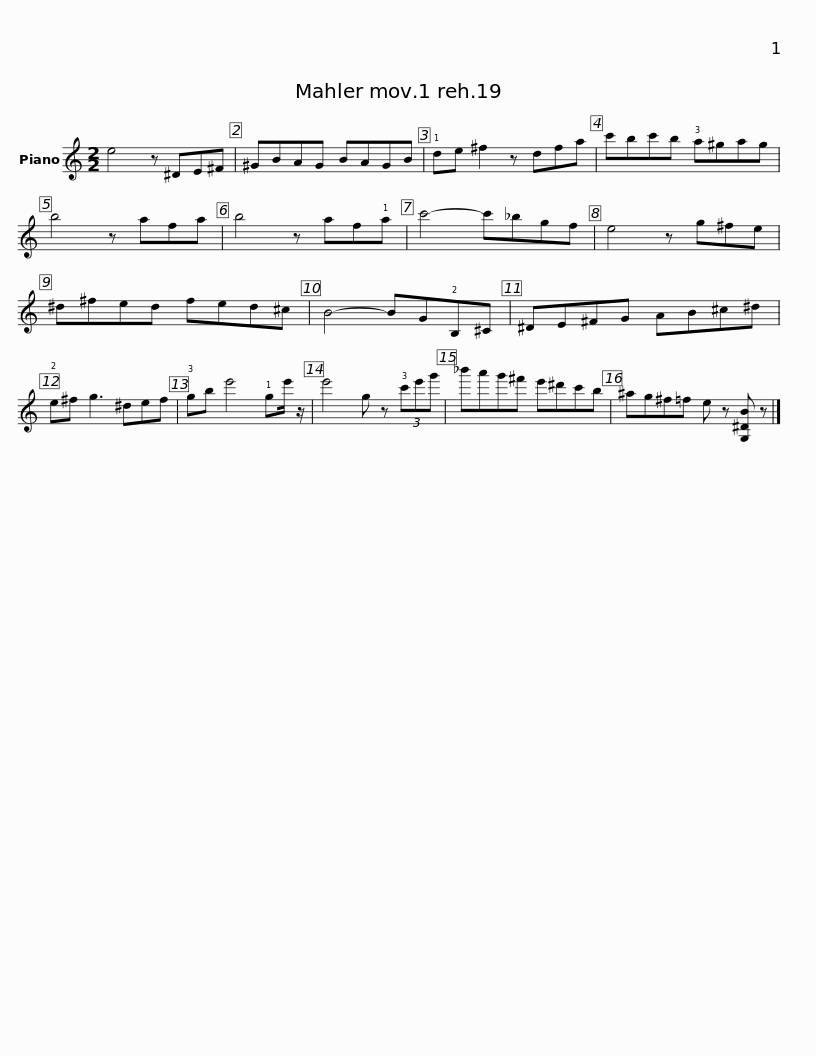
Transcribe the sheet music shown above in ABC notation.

X:1
L:1/8
M:2/2
I:linebreak $
K:C
V:1 treble
V:1
 e4 z ^DE^F | ^GBAG BAGB | !1!de ^f2 z dfa | c'bc'b !3!a^gag | b4 z afa | %5
 b4 z af!1!a |$ c'4- c'_bgf | e4 z g^fe | ^d^fed fed^c | B4- BG!2!B,^C | %10
 ^DE^FG AB^c^d | !2!e^f g3 ^def |$ !3!gb e'4 !1!ge'/ z/ | e'4 g z (3!3!c'e'g' | _b'a'g'^f' e'^d'c'b | %15
 ^ag^f=f e z [G,^DB] z |] %16
